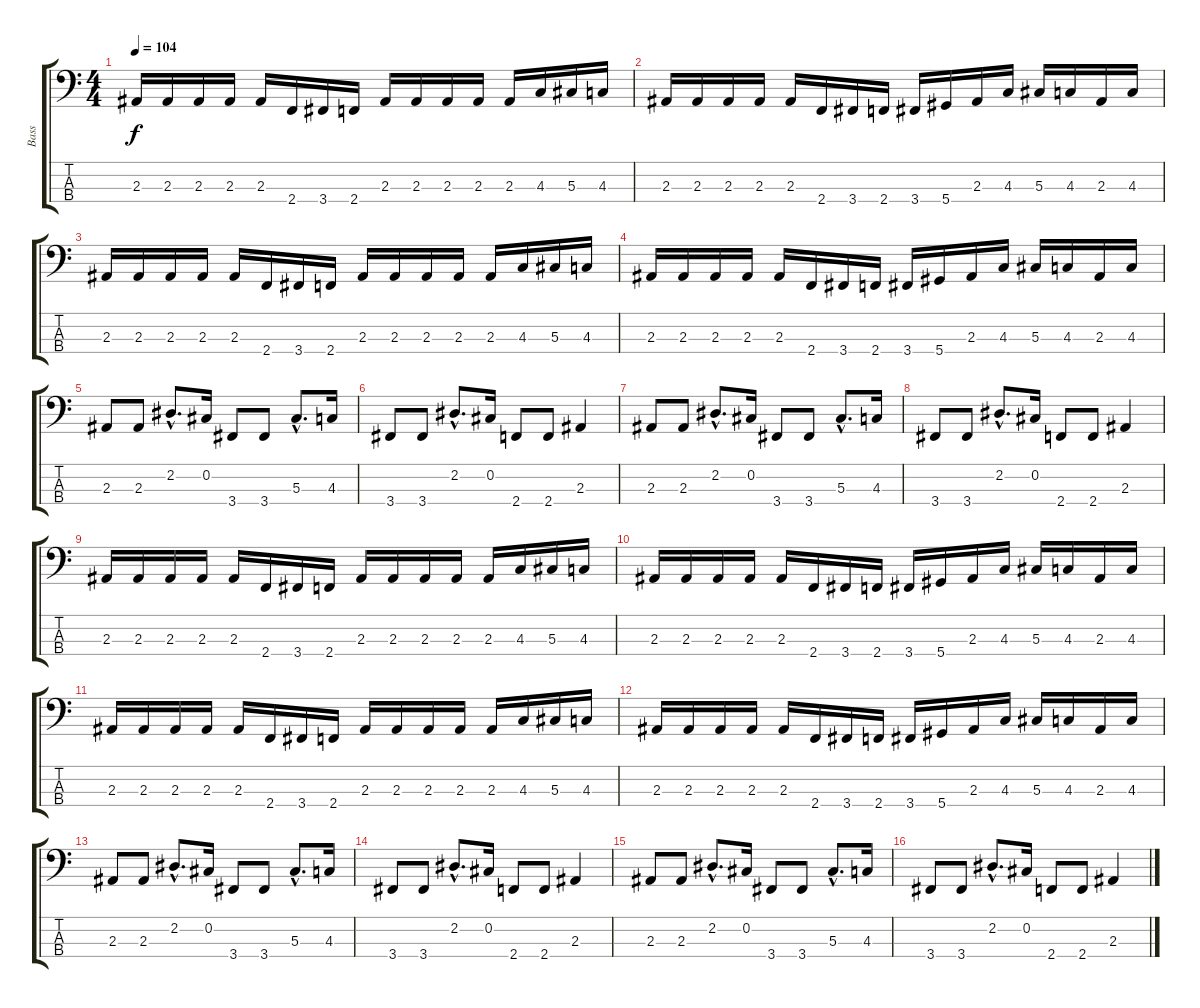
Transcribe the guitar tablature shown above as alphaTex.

\track ("Bass" "Bass") {instrument electricbasspick}
\staff {score tabs}
\tuning (Gb2 Db2 Ab1 Eb1) {hide}
\ts (4 4)
\tempo 104
\clef f4
\ks c
2.3.16{dy f instrument electricbasspick} 2.3.16 2.3.16 2.3.16 2.3.16 2.4.16 3.4.16 2.4.16 2.3.16 2.3.16 2.3.16 2.3.16 2.3.16 4.3.16 5.3.16 4.3.16 |
2.3.16 2.3.16 2.3.16 2.3.16 2.3.16 2.4.16 3.4.16 2.4.16 3.4.16 5.4.16 2.3.16 4.3.16 5.3.16 4.3.16 2.3.16 4.3.16 |
2.3.16 2.3.16 2.3.16 2.3.16 2.3.16 2.4.16 3.4.16 2.4.16 2.3.16 2.3.16 2.3.16 2.3.16 2.3.16 4.3.16 5.3.16 4.3.16 |
2.3.16 2.3.16 2.3.16 2.3.16 2.3.16 2.4.16 3.4.16 2.4.16 3.4.16 5.4.16 2.3.16 4.3.16 5.3.16 4.3.16 2.3.16 4.3.16 |
2.3.8 2.3.8 2.2{hac}.8{d} 0.2.16 3.4.8 3.4.8 5.3{hac}.8{d} 4.3.16 |
3.4.8 3.4.8 2.2{hac}.8{d} 0.2.16 2.4.8 2.4.8 2.3.4 |
2.3.8 2.3.8 2.2{hac}.8{d} 0.2.16 3.4.8 3.4.8 5.3{hac}.8{d} 4.3.16 |
3.4.8 3.4.8 2.2{hac}.8{d} 0.2.16 2.4.8 2.4.8 2.3.4 |
2.3.16 2.3.16 2.3.16 2.3.16 2.3.16 2.4.16 3.4.16 2.4.16 2.3.16 2.3.16 2.3.16 2.3.16 2.3.16 4.3.16 5.3.16 4.3.16 |
2.3.16 2.3.16 2.3.16 2.3.16 2.3.16 2.4.16 3.4.16 2.4.16 3.4.16 5.4.16 2.3.16 4.3.16 5.3.16 4.3.16 2.3.16 4.3.16 |
2.3.16 2.3.16 2.3.16 2.3.16 2.3.16 2.4.16 3.4.16 2.4.16 2.3.16 2.3.16 2.3.16 2.3.16 2.3.16 4.3.16 5.3.16 4.3.16 |
2.3.16 2.3.16 2.3.16 2.3.16 2.3.16 2.4.16 3.4.16 2.4.16 3.4.16 5.4.16 2.3.16 4.3.16 5.3.16 4.3.16 2.3.16 4.3.16 |
2.3.8 2.3.8 2.2{hac}.8{d} 0.2.16 3.4.8 3.4.8 5.3{hac}.8{d} 4.3.16 |
3.4.8 3.4.8 2.2{hac}.8{d} 0.2.16 2.4.8 2.4.8 2.3.4 |
2.3.8 2.3.8 2.2{hac}.8{d} 0.2.16 3.4.8 3.4.8 5.3{hac}.8{d} 4.3.16 |
3.4.8 3.4.8 2.2{hac}.8{d} 0.2.16 2.4.8 2.4.8 2.3.4
